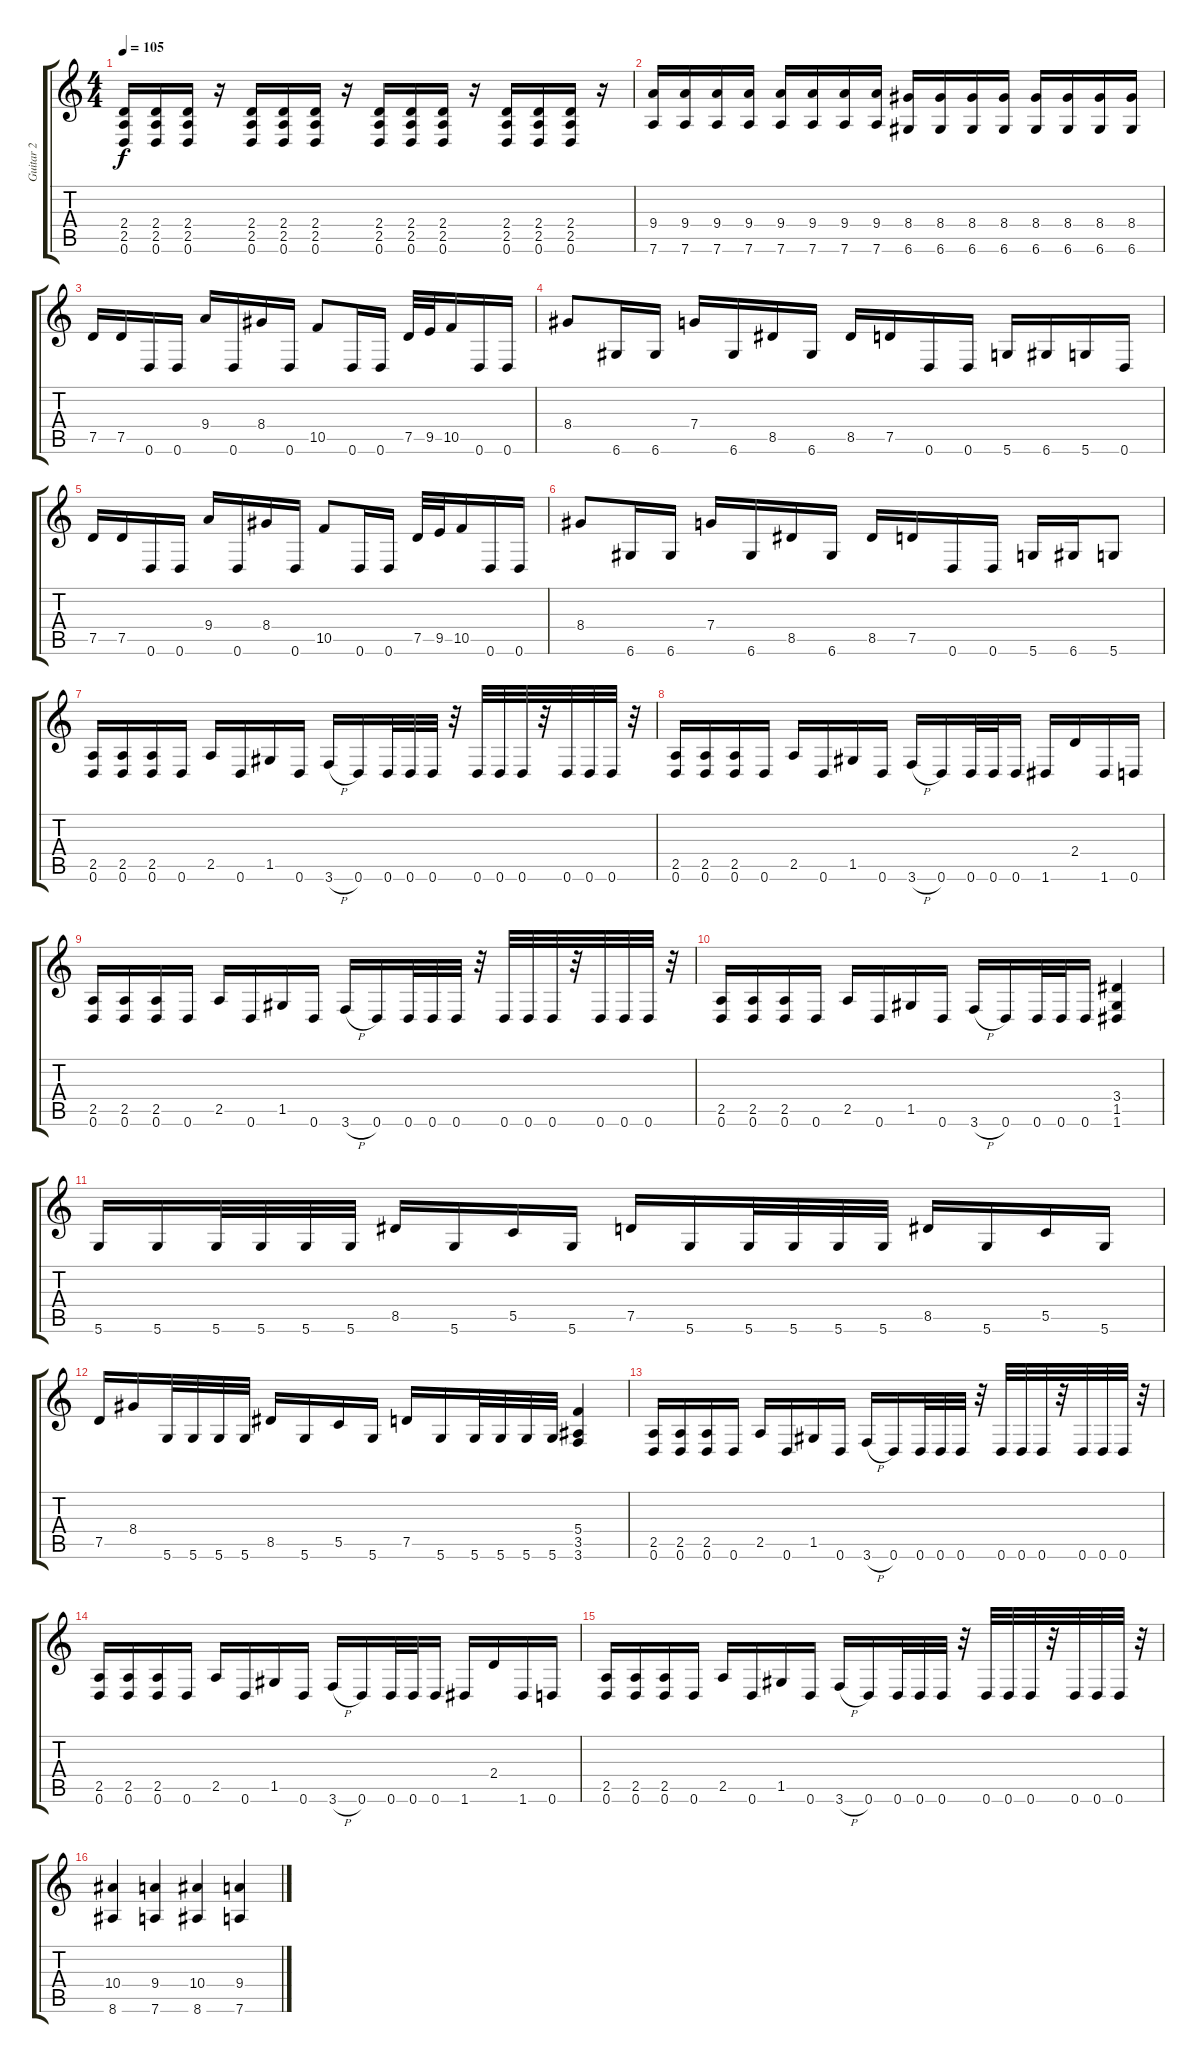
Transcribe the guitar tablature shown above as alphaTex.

\track ("Guitar 2" "Guitar 2") {instrument distortionguitar}
\staff {score tabs}
\tuning (D4 A3 F3 C3 G2 D2) {hide}
\ts (4 4)
\tempo 105
\clef g2
\ks c
(2.4 2.5 0.6).16{dy f instrument distortionguitar} (2.4 2.5 0.6).16 (2.4 2.5 0.6).16 r.16 (2.4 2.5 0.6).16 (2.4 2.5 0.6).16 (2.4 2.5 0.6).16 r.16 (2.4 2.5 0.6).16 (2.4 2.5 0.6).16 (2.4 2.5 0.6).16 r.16 (2.4 2.5 0.6).16 (2.4 2.5 0.6).16 (2.4 2.5 0.6).16 r.16 |
(9.4 7.6).16 (9.4 7.6).16 (9.4 7.6).16 (9.4 7.6).16 (9.4 7.6).16 (9.4 7.6).16 (9.4 7.6).16 (9.4 7.6).16 (8.4 6.6).16 (8.4 6.6).16 (8.4 6.6).16 (8.4 6.6).16 (8.4 6.6).16 (8.4 6.6).16 (8.4 6.6).16 (8.4 6.6).16 |
7.5.16 7.5.16 0.6.16 0.6.16 9.4.16 0.6.16 8.4.16 0.6.16 10.5.8 0.6.16 0.6.16 7.5.32 9.5.32 10.5.16 0.6.16 0.6.16 |
8.4.8 6.6.16 6.6.16 7.4.16 6.6.16 8.5.16 6.6.16 8.5.16 7.5.16 0.6.16 0.6.16 5.6.16 6.6.16 5.6.16 0.6.16 |
7.5.16 7.5.16 0.6.16 0.6.16 9.4.16 0.6.16 8.4.16 0.6.16 10.5.8 0.6.16 0.6.16 7.5.32 9.5.32 10.5.16 0.6.16 0.6.16 |
8.4.8 6.6.16 6.6.16 7.4.16 6.6.16 8.5.16 6.6.16 8.5.16 7.5.16 0.6.16 0.6.16 5.6.16 6.6.16 5.6.8 |
(2.5 0.6).16 (2.5 0.6).16 (2.5 0.6).16 0.6.16 2.5.16 0.6.16 1.5.16 0.6.16 3.6{h}.16 0.6.16 0.6.32 0.6.32 0.6.32 r.32 0.6.32 0.6.32 0.6.32 r.32 0.6.32 0.6.32 0.6.32 r.32 |
(2.5 0.6).16 (2.5 0.6).16 (2.5 0.6).16 0.6.16 2.5.16 0.6.16 1.5.16 0.6.16 3.6{h}.16 0.6.16 0.6.32 0.6.32 0.6.16 1.6.16 2.4.16 1.6.16 0.6.16 |
(2.5 0.6).16 (2.5 0.6).16 (2.5 0.6).16 0.6.16 2.5.16 0.6.16 1.5.16 0.6.16 3.6{h}.16 0.6.16 0.6.32 0.6.32 0.6.32 r.32 0.6.32 0.6.32 0.6.32 r.32 0.6.32 0.6.32 0.6.32 r.32 |
(2.5 0.6).16 (2.5 0.6).16 (2.5 0.6).16 0.6.16 2.5.16 0.6.16 1.5.16 0.6.16 3.6{h}.16 0.6.16 0.6.32 0.6.32 0.6.16 (3.4 1.5 1.6).4 |
5.6.16 5.6.16 5.6.32 5.6.32 5.6.32 5.6.32 8.5.16 5.6.16 5.5.16 5.6.16 7.5.16 5.6.16 5.6.32 5.6.32 5.6.32 5.6.32 8.5.16 5.6.16 5.5.16 5.6.16 |
7.5.16 8.4.16 5.6.32 5.6.32 5.6.32 5.6.32 8.5.16 5.6.16 5.5.16 5.6.16 7.5.16 5.6.16 5.6.32 5.6.32 5.6.32 5.6.32 (5.4 3.5 3.6).4 |
(2.5 0.6).16 (2.5 0.6).16 (2.5 0.6).16 0.6.16 2.5.16 0.6.16 1.5.16 0.6.16 3.6{h}.16 0.6.16 0.6.32 0.6.32 0.6.32 r.32 0.6.32 0.6.32 0.6.32 r.32 0.6.32 0.6.32 0.6.32 r.32 |
(2.5 0.6).16 (2.5 0.6).16 (2.5 0.6).16 0.6.16 2.5.16 0.6.16 1.5.16 0.6.16 3.6{h}.16 0.6.16 0.6.32 0.6.32 0.6.16 1.6.16 2.4.16 1.6.16 0.6.16 |
(2.5 0.6).16 (2.5 0.6).16 (2.5 0.6).16 0.6.16 2.5.16 0.6.16 1.5.16 0.6.16 3.6{h}.16 0.6.16 0.6.32 0.6.32 0.6.32 r.32 0.6.32 0.6.32 0.6.32 r.32 0.6.32 0.6.32 0.6.32 r.32 |
(10.4 8.6).4 (9.4 7.6).4 (10.4 8.6).4 (9.4 7.6).4
